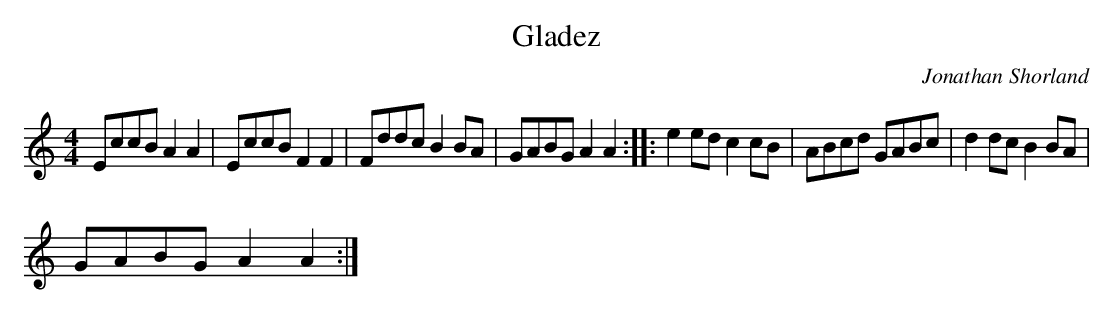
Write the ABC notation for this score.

X:1
T:Gladez
M:4/4
L:1/8
C:Jonathan Shorland
K:Am
EccB A2A2|EccB F2F2|Fddc B2BA|GABG A2A2:||:e2ed c2cB|ABcd GABc|d2dc B2BA|
GABG A2A2:|
